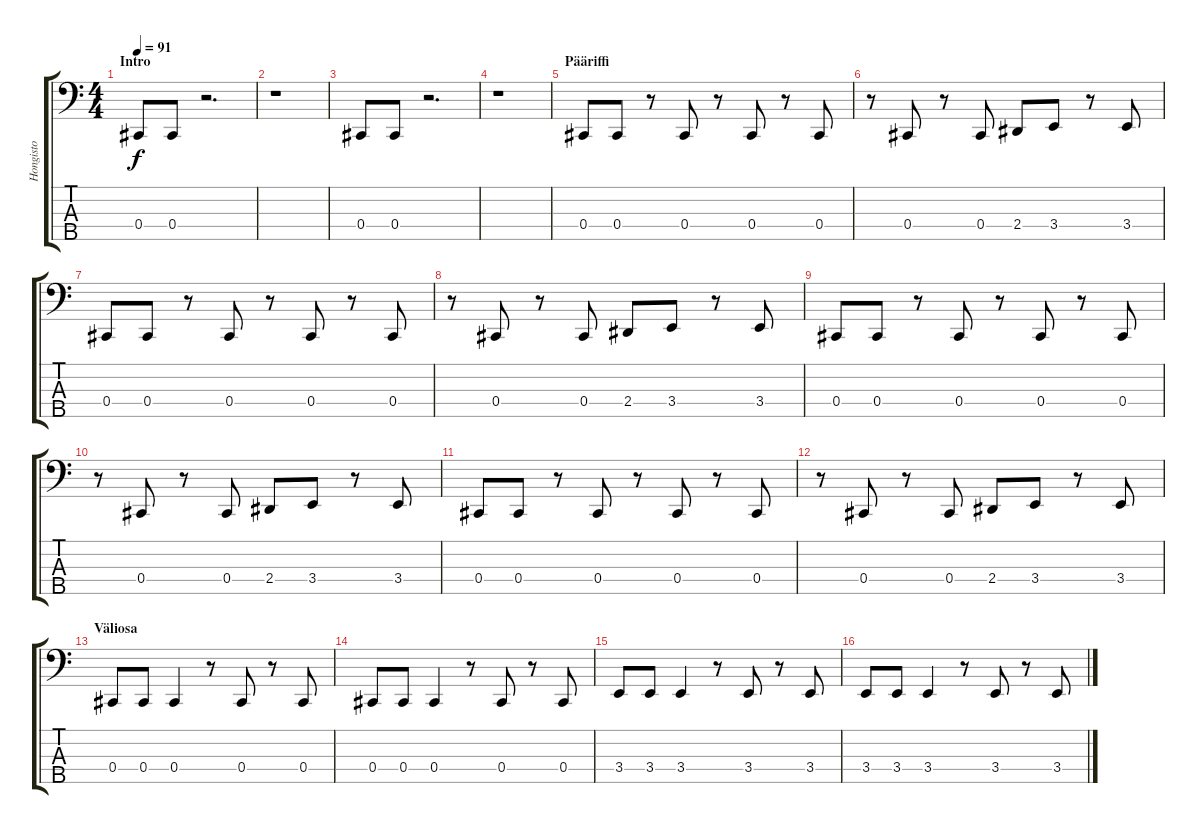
\track ("Hongisto" "Hongisto") {instrument electricbassfinger}
\staff {score tabs}
\tuning (Gb2 Db2 Ab1 Db1 Ab0) {hide}
\ts (4 4)
\section ("" "Intro")
\tempo 91
\clef f4
\ks c
0.4.8{dy f instrument electricbassfinger} 0.4.8 r.2{d} |
r.1 |
0.4.8 0.4.8 r.2{d} |
r.1 |
\section ("" "Pääriffi")
0.4.8 0.4.8 r.8 0.4.8 r.8 0.4.8 r.8 0.4.8 |
r.8 0.4.8 r.8 0.4.8 2.4.8 3.4.8 r.8 3.4.8 |
0.4.8 0.4.8 r.8 0.4.8 r.8 0.4.8 r.8 0.4.8 |
r.8 0.4.8 r.8 0.4.8 2.4.8 3.4.8 r.8 3.4.8 |
0.4.8 0.4.8 r.8 0.4.8 r.8 0.4.8 r.8 0.4.8 |
r.8 0.4.8 r.8 0.4.8 2.4.8 3.4.8 r.8 3.4.8 |
0.4.8 0.4.8 r.8 0.4.8 r.8 0.4.8 r.8 0.4.8 |
r.8 0.4.8 r.8 0.4.8 2.4.8 3.4.8 r.8 3.4.8 |
\section ("" "Väliosa")
0.4.8 0.4.8 0.4.4 r.8 0.4.8 r.8 0.4.8 |
0.4.8 0.4.8 0.4.4 r.8 0.4.8 r.8 0.4.8 |
3.4.8 3.4.8 3.4.4 r.8 3.4.8 r.8 3.4.8 |
3.4.8 3.4.8 3.4.4 r.8 3.4.8 r.8 3.4.8
